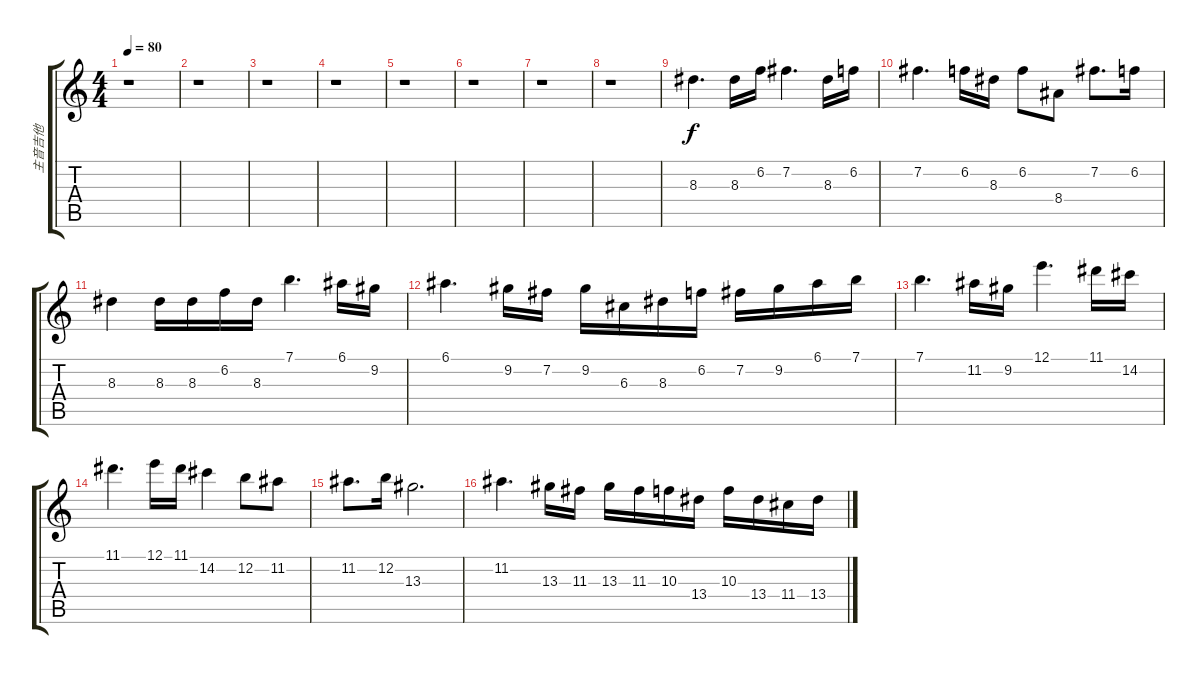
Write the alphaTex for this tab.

\track ("主音吉他" "主音吉他") {instrument distortionguitar}
\staff {score tabs}
\tuning (E4 B3 G3 D3 A2 E2) {hide}
\ts (4 4)
\tempo 80
\clef g2
\ks c
r.1{dy f} |
r.1 |
r.1 |
r.1 |
r.1 |
r.1 |
r.1 |
r.1 |
8.3.4{d} 8.3.16 6.2.16 7.2.4{d} 8.3.16 6.2.16 |
7.2.4{d} 6.2.16 8.3.16 6.2.8 8.4.8 7.2.8{d} 6.2.16 |
8.3.4 8.3.16 8.3.16 6.2.16 8.3.16 7.1.4{d} 6.1.16 9.2.16 |
6.1.4{d} 9.2.16 7.2.16 9.2.16 6.3.16 8.3.16 6.2.16 7.2.16 9.2.16 6.1.16 7.1.16 |
7.1.4{d} 11.2.16 9.2.16 12.1.4{d} 11.1.16 14.2.16 |
11.1.4{d} 12.1.16 11.1.16 14.2.4 12.2.8 11.2.8 |
11.2.8{d} 12.2.16 13.3.2{d} |
11.2.4{d} 13.3.16 11.3.16 13.3.16 11.3.16 10.3.16 13.4.16 10.3.16 13.4.16 11.4.16 13.4.16
